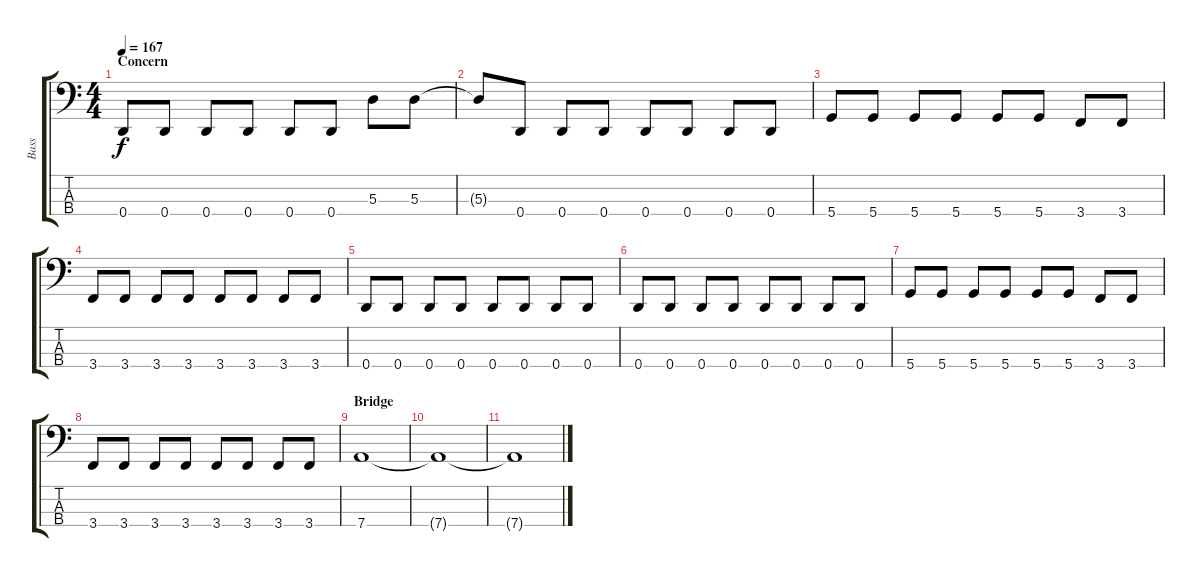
\track ("Bass" "Bass") {instrument acousticbass}
\staff {score tabs}
\tuning (G2 D2 A1 D1) {hide}
\ts (4 4)
\section ("" "Concern")
\tempo 167
\clef f4
\ks c
0.4.8{dy f} 0.4.8 0.4.8 0.4.8 0.4.8 0.4.8 5.3.8 5.3.8 |
5.3{t}.8 0.4.8 0.4.8 0.4.8 0.4.8 0.4.8 0.4.8 0.4.8 |
5.4.8 5.4.8 5.4.8 5.4.8 5.4.8 5.4.8 3.4.8 3.4.8 |
3.4.8 3.4.8 3.4.8 3.4.8 3.4.8 3.4.8 3.4.8 3.4.8 |
0.4.8 0.4.8 0.4.8 0.4.8 0.4.8 0.4.8 0.4.8 0.4.8 |
0.4.8 0.4.8 0.4.8 0.4.8 0.4.8 0.4.8 0.4.8 0.4.8 |
5.4.8 5.4.8 5.4.8 5.4.8 5.4.8 5.4.8 3.4.8 3.4.8 |
3.4.8 3.4.8 3.4.8 3.4.8 3.4.8 3.4.8 3.4.8 3.4.8 |
\section ("" "Bridge")
7.4.1 |
7.4{t}.1 |
7.4{t}.1
